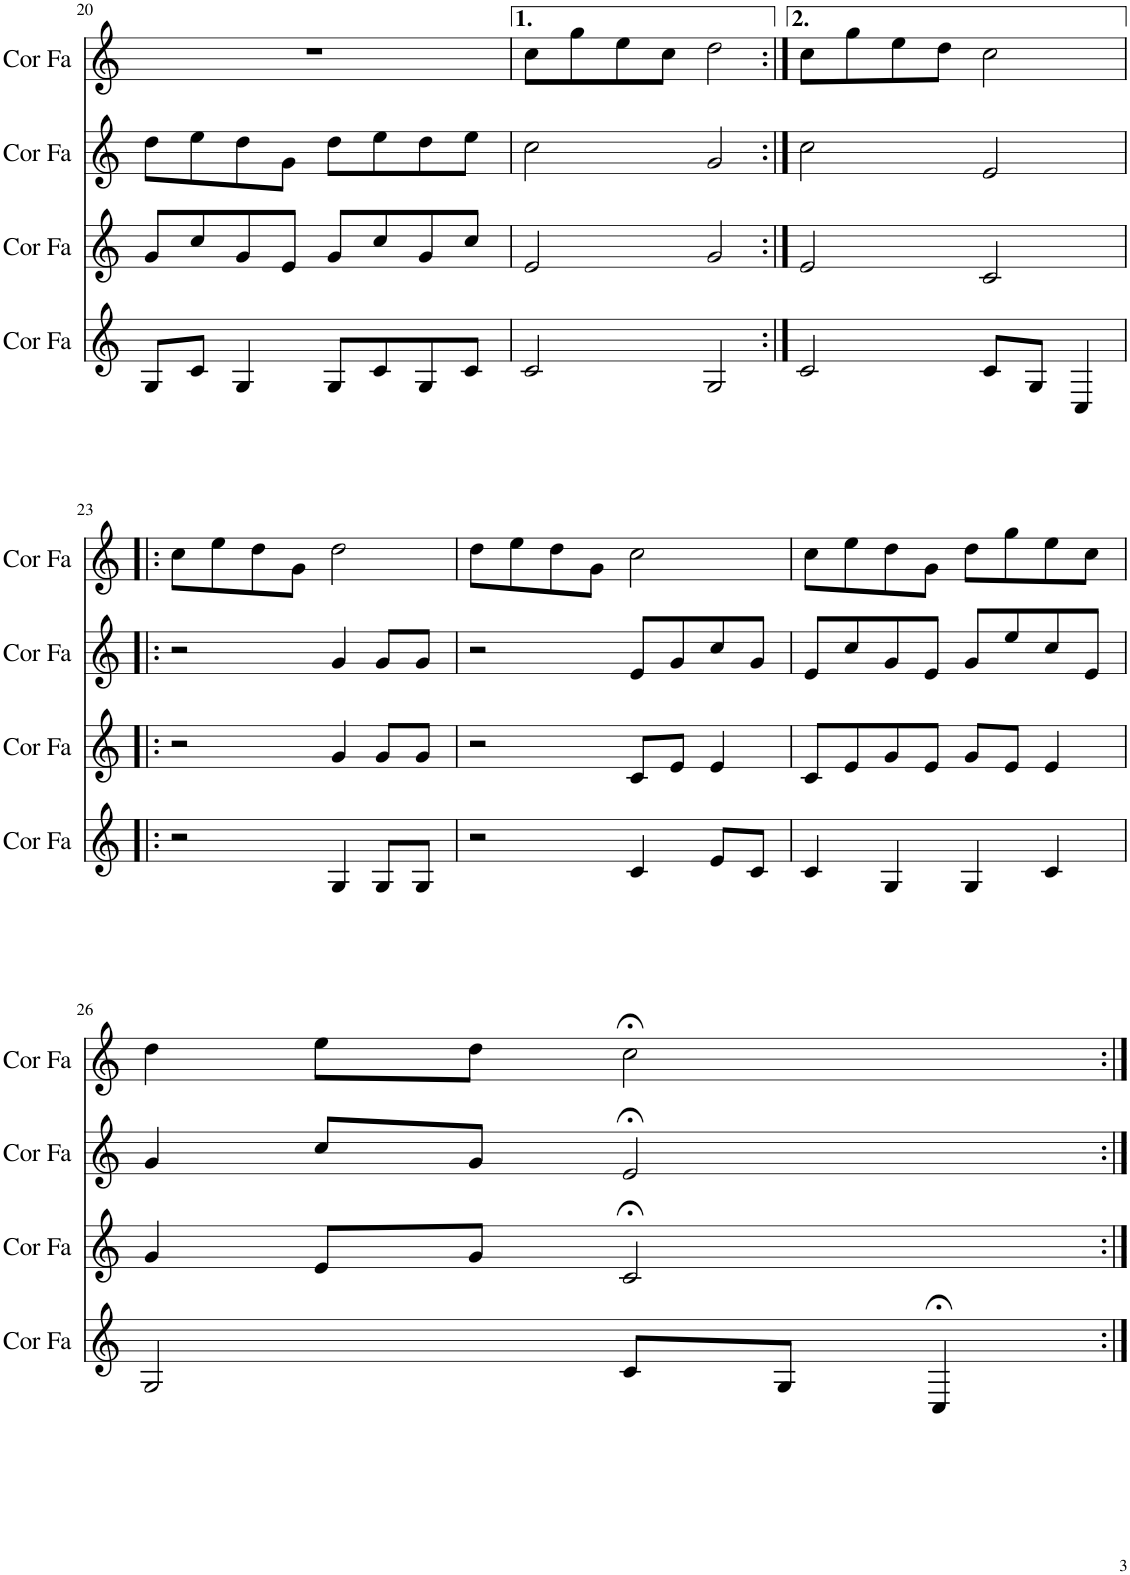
**kern	**kern	**kern	**kern
*part4	*part3	*part2	*part1
*staff4	*staff3	*staff2	*staff1
*I"Cor en Fa	*I"Cor en Fa	*I"Cor en Fa	*I"Cor en Fa
*I'Cor Fa	*I'Cor Fa	*I'Cor Fa	*I'Cor Fa
!!LO:PB:g=z
*clefG2	*clefG2	*clefG2	*clefG2
*Trd4c7	*Trd4c7	*Trd4c7	*Trd4c7
*k[]	*k[]	*k[]	*k[]
*M4/4	*M4/4	*M4/4	*M4/4
=20	=20	=20	=20
8G/L	8g/L	8dd\L	1r
8c/J	8cc/	8ee\	.
4G/	8g/	8dd\	.
.	8e/J	8g\J	.
8G/L	8g/L	8dd\L	.
8c/	8cc/	8ee\	.
8G/	8g/	8dd\	.
8c/J	8cc/J	8ee\J	.
=21	=21	=21	=21
2c/	2e/	2cc\	8cc\L
.	.	.	8gg\
.	.	.	8ee\
.	.	.	8cc\J
2G/	2g/	2g/	2dd\
=22:|!	=22:|!	=22:|!	=22:|!
2c/	2e/	2cc\	8cc\L
.	.	.	8gg\
.	.	.	8ee\
.	.	.	8dd\J
8c/L	2c/	2e/	2cc\
8G/J	.	.	.
4C/	.	.	.
!!LO:LB:g=z
=23!|:	=23!|:	=23!|:	=23!|:
2r	2r	2r	8cc\L
.	.	.	8ee\
.	.	.	8dd\
.	.	.	8g\J
4G/	4g/	4g/	2dd\
8G/L	8g/L	8g/L	.
8G/J	8g/J	8g/J	.
=24	=24	=24	=24
2r	2r	2r	8dd\L
.	.	.	8ee\
.	.	.	8dd\
.	.	.	8g\J
4c/	8c/L	8e/L	2cc\
.	8e/J	8g/	.
8e/L	4e/	8cc/	.
8c/J	.	8g/J	.
=25	=25	=25	=25
4c/	8c/L	8e/L	8cc\L
.	8e/	8cc/	8ee\
4G/	8g/	8g/	8dd\
.	8e/J	8e/J	8g\J
4G/	8g/L	8g/L	8dd\L
.	8e/J	8ee/	8gg\
4c/	4e/	8cc/	8ee\
.	.	8e/J	8cc\J
!!LO:LB:g=z
=26	=26	=26	=26
2G/	4g/	4g/	4dd\
.	8e/L	8cc/L	8ee\L
.	8g/J	8g/J	8dd\J
8c/L	2c;</	2e;</	2cc;<\
8G/J	.	.	.
4C;</	.	.	.
=:|!	=:|!	=:|!	=:|!
*-	*-	*-	*-
